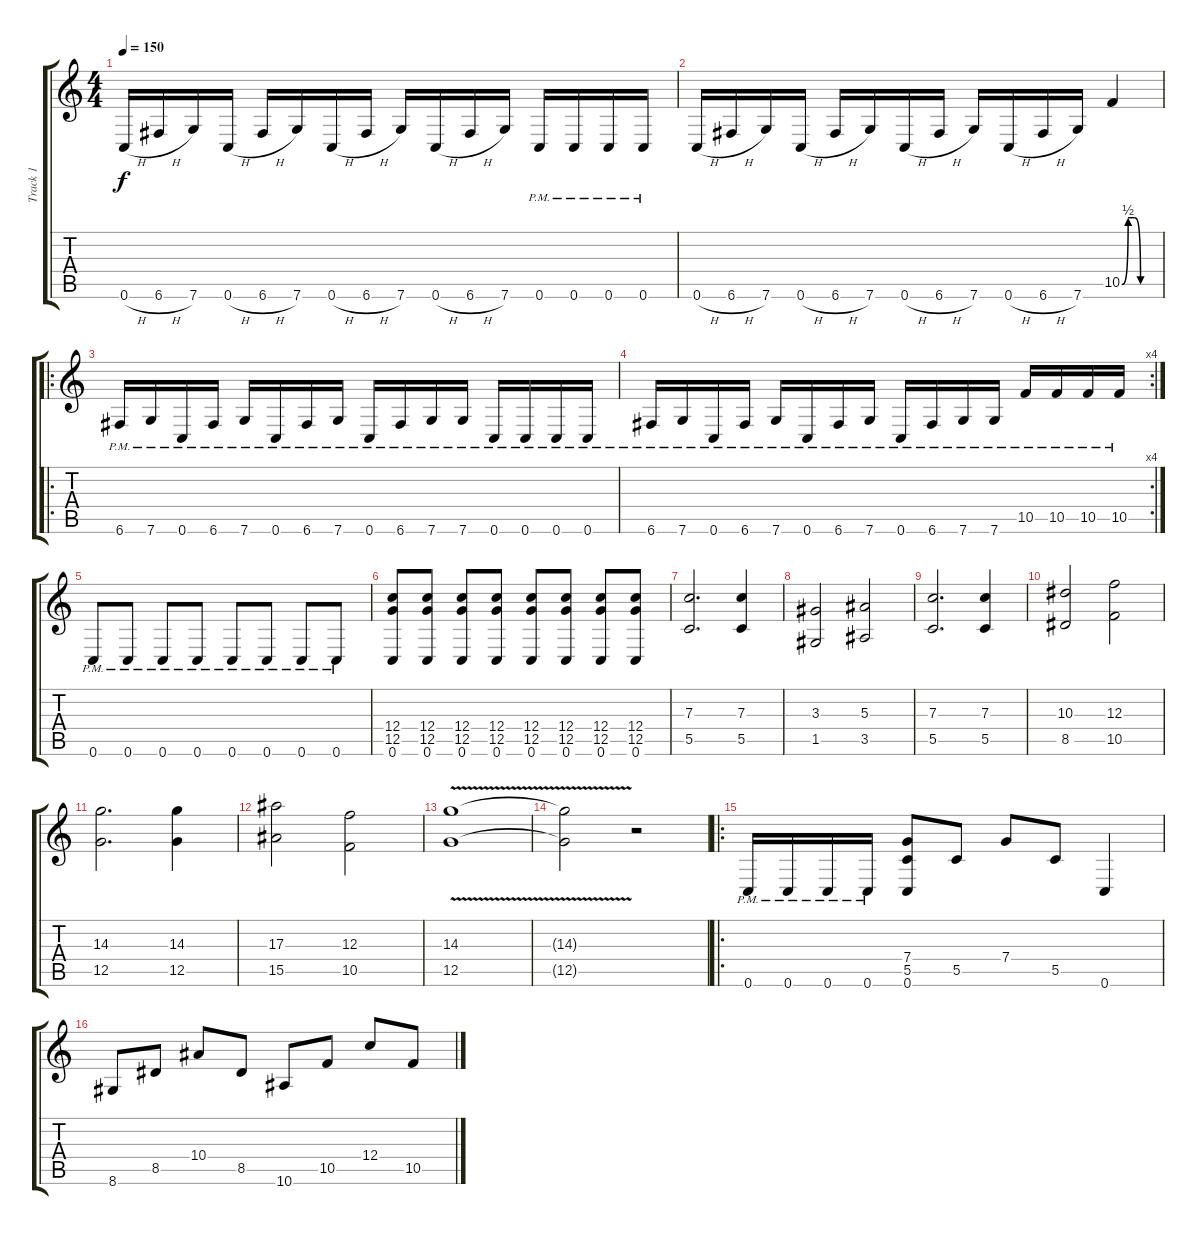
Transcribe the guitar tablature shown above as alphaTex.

\track ("Track 1" "Track 1") {instrument distortionguitar}
\staff {score tabs}
\tuning (D4 A3 F3 C3 G2 C2) {hide}
\ts (4 4)
\tempo 150
\clef g2
\ks c
0.6{h}.16{dy f} 6.6{h}.16 7.6.16 0.6{h}.16 6.6{h}.16 7.6.16 0.6{h}.16 6.6{h}.16 7.6.16 0.6{h}.16 6.6{h}.16 7.6.16 0.6{pm}.16 0.6{pm}.16 0.6{pm}.16 0.6{pm}.16 |
0.6{h}.16 6.6{h}.16 7.6.16 0.6{h}.16 6.6{h}.16 7.6.16 0.6{h}.16 6.6{h}.16 7.6.16 0.6{h}.16 6.6{h}.16 7.6.16 10.5{be (custom 0 0 10 2 20 2 30 0 60 0)}.4 |
\ro
6.6{pm}.16 7.6{pm}.16 0.6{pm}.16 6.6{pm}.16 7.6{pm}.16 0.6{pm}.16 6.6{pm}.16 7.6{pm}.16 0.6{pm}.16 6.6{pm}.16 7.6{pm}.16 7.6{pm}.16 0.6{pm}.16 0.6{pm}.16 0.6{pm}.16 0.6{pm}.16 |
\rc 4
6.6{pm}.16 7.6{pm}.16 0.6{pm}.16 6.6{pm}.16 7.6{pm}.16 0.6{pm}.16 6.6{pm}.16 7.6{pm}.16 0.6{pm}.16 6.6{pm}.16 7.6{pm}.16 7.6{pm}.16 10.5{pm}.16 10.5{pm}.16 10.5{pm}.16 10.5{pm}.16 |
0.6{pm}.8 0.6{pm}.8 0.6{pm}.8 0.6{pm}.8 0.6{pm}.8 0.6{pm}.8 0.6{pm}.8 0.6{pm}.8 |
(12.4 12.5 0.6).8 (12.4 12.5 0.6).8 (12.4 12.5 0.6).8 (12.4 12.5 0.6).8 (12.4 12.5 0.6).8 (12.4 12.5 0.6).8 (12.4 12.5 0.6).8 (12.4 12.5 0.6).8 |
(7.3 5.5).2{d} (7.3 5.5).4 |
(3.3 1.5).2 (5.3 3.5).2 |
(7.3 5.5).2{d} (7.3 5.5).4 |
(10.3 8.5).2 (12.3 10.5).2 |
(14.3 12.5).2{d} (14.3 12.5).4 |
(17.3 15.5).2 (12.3 10.5).2 |
(14.3{v} 12.5{v}).1 |
(14.3{t} 12.5{t}).2 r.2 |
\ro
0.6{pm}.16 0.6{pm}.16 0.6{pm}.16 0.6{pm}.16 (7.4 5.5 0.6).8 5.5.8 7.4.8 5.5.8 0.6.4 |
8.6.8 8.5.8 10.4.8 8.5.8 10.6.8 10.5.8 12.4.8 10.5.8
